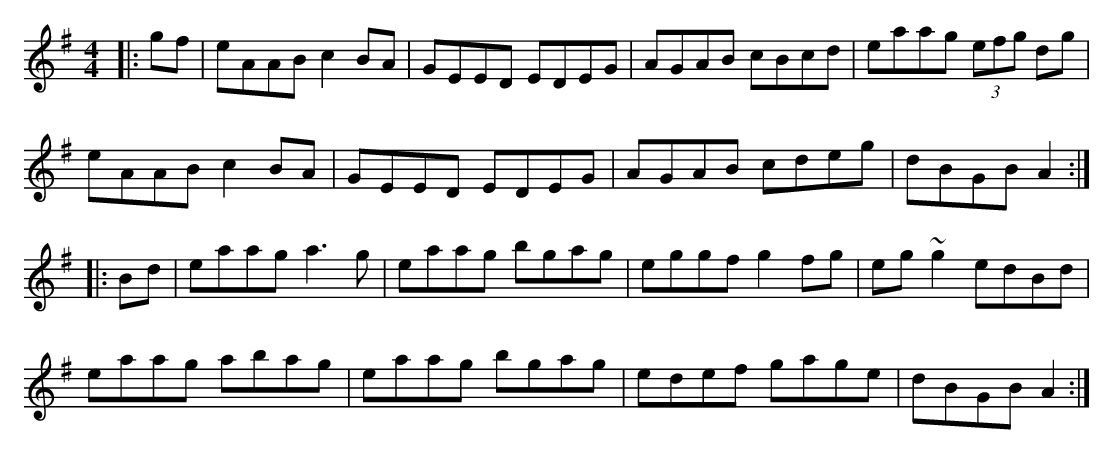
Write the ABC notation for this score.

X:1
M:4/4
K:Ador
|:gf|eAAB c2BA|GEED EDEG|AGAB cBcd|eaag (3efg dg|
eAAB c2BA|GEED EDEG|AGAB cdeg|dBGB A2:|
|:Bd|eaag a3g|eaag bgag|eggf g2fg|eg~g2 edBd|
eaag abag|eaag bgag|edef gage|dBGB A2:|
